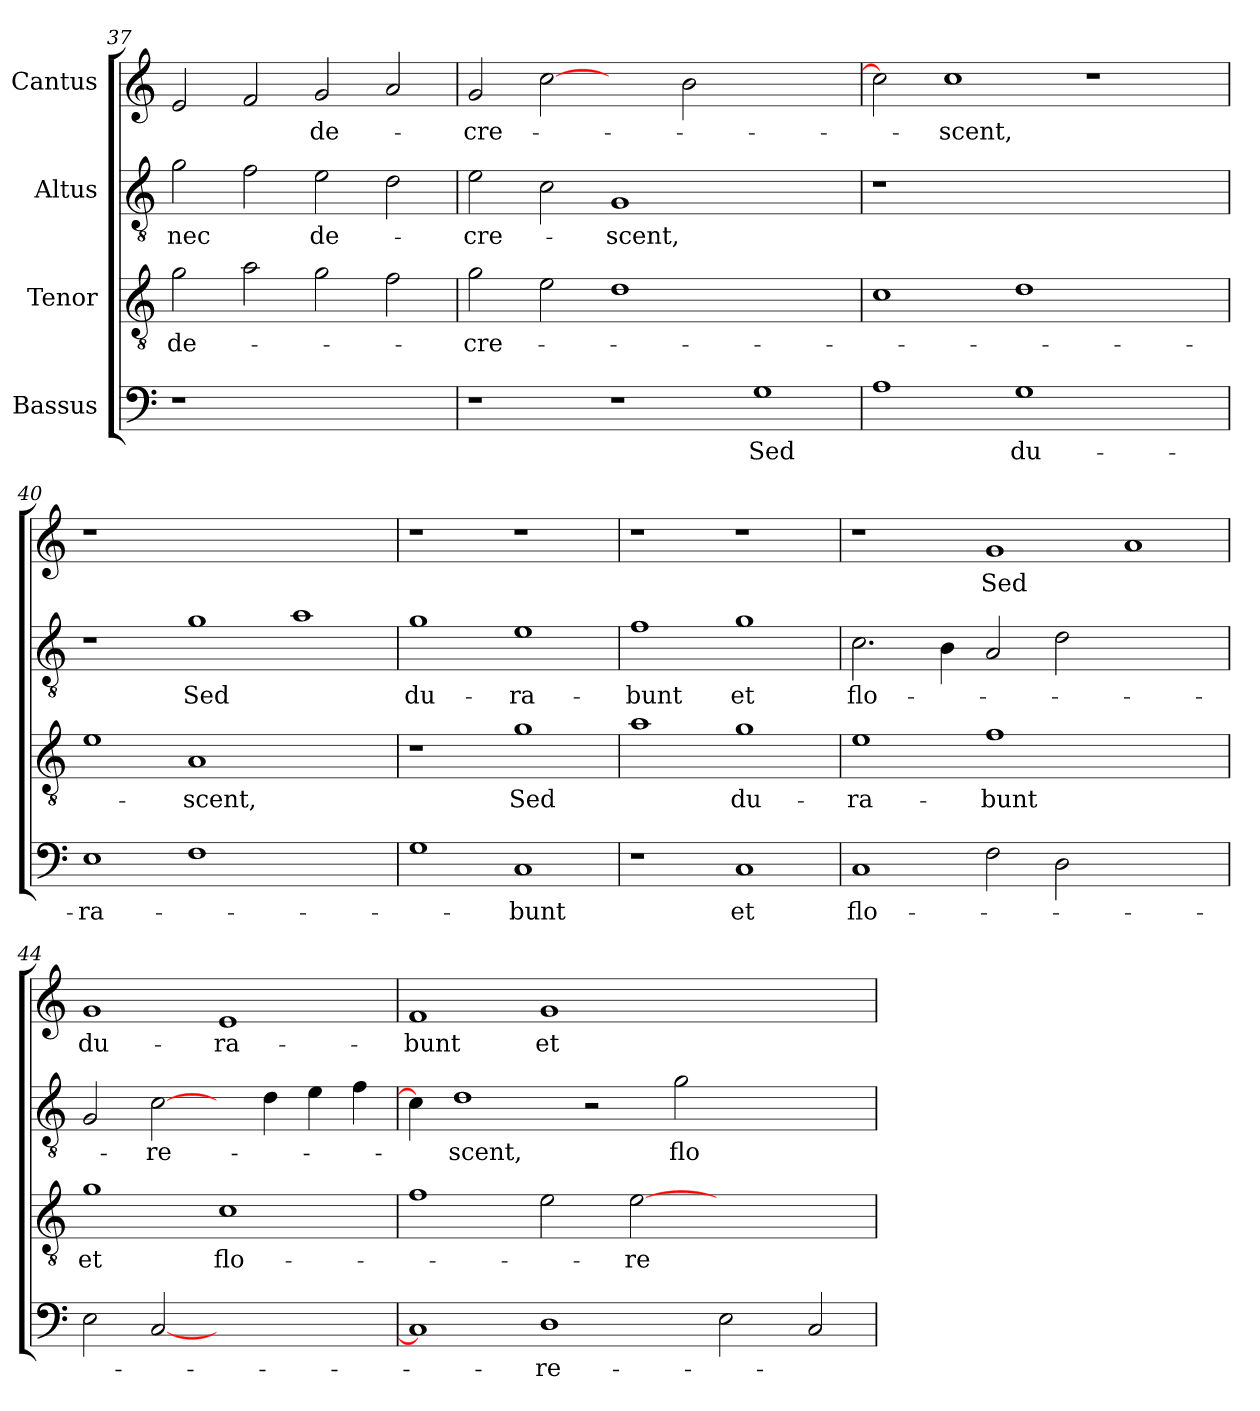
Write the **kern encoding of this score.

**kern	**text	**kern	**text	**kern	**text	**kern	**text
*part4	*part4	*part3	*part3	*part2	*part2	*part1	*part1
*staff4	*staff4	*staff3	*staff3	*staff2	*staff2	*staff1	*staff1
*I"Bassus	*	*I"Tenor	*	*I"Altus	*	*I"Cantus	*
*clefF4	*	*clefGv2	*	*clefGv2	*	*clefG2	*
*k[]	*	*k[]	*	*k[]	*	*k[]	*
*C:	*	*C:	*	*C:	*	*C:	*
=37	=37	=37	=37	=37	=37	=37	=37
!	!	!	!	!	!LO:LY:i	!	!
1r	.	2g\	de-	2g\	nec	2e/	.
.	.	2a\	.	2f\	.	2f/	.
!	!	!	!	!	!LO:LY:i	!	!
1ryy	.	2g\	.	2e\	de-	2g/	de-
.	.	2f\	.	2d\	.	2a/	.
=38	=38	=38	=38	=38	=38	=38	=38
!	!	!	!	!	!LO:LY:i	!	!
1r	.	2g\	-cre-	2e\	-cre-	2g/	-cre-
.	.	2e\	.	2c\	.	[2cc\	.
!	!	!	!	!	!LO:LY:i	!	!
1r	.	1d\	.	1G/	-scent,	2ryy	.
.	.	.	.	.	.	2b\	.
!	!LO:LY:i	!	!	!	!	!	!
1G\	Sed	1ryy	.	1ryy	.	1ryy	.
=39	=39	=39	=39	=39	=39	=39	=39
1A\	.	1c\	.	1r	.	2cc\]	.
.	.	.	.	.	.	1cc\	-scent,
!	!LO:LY:i	!	!	!	!	!	!
1G\	du-	1d\	.	1.ryy	.	.	.
.	.	.	.	.	.	1r	.
2ryy	.	2ryy	.	.	.	.	.
=40	=40	=40	=40	=40	=40	=40	=40
!	!LO:LY:i	!	!	!	!	!	!
1E\	-ra-	1e\	.	1r	.	1r	.
!	!	!	!	!	!LO:LY:i	!	!
1F\	.	1A/	-scent,	1g\	Sed	0ryy	.
1ryy	.	1ryy	.	1a\	.	.	.
=41	=41	=41	=41	=41	=41	=41	=41
!	!	!	!	!	!LO:LY:i	!	!
1G\	.	1r	.	1g\	du-	1r	.
!	!LO:LY:i	!	!	!	!LO:LY:i	!	!
1C/	-bunt	1g\	Sed	1e\	-ra-	1r	.
!!LO:PB:g=z
=42	=42	=42	=42	=42	=42	=42	=42
!	!	!	!	!	!LO:LY:i	!	!
1r	.	1a\	.	1f\	-bunt	1r	.
!	!LO:LY:i	!	!	!	!LO:LY:i	!	!
1C/	et	1g\	du-	1g\	et	1r	.
=43	=43	=43	=43	=43	=43	=43	=43
!	!LO:LY:i	!	!	!	!LO:LY:i	!	!
1C/	flo-	1e\	-ra-	2.c\	flo-	1r	.
.	.	.	.	4B\	.	.	.
2F\	.	1f\	-bunt	2A/	.	1g/	Sed
2D\	.	.	.	2d\	.	.	.
1ryy	.	1ryy	.	1ryy	.	1a/	.
=44	=44	=44	=44	=44	=44	=44	=44
2E\	.	1g\	et	2G/	.	1g/	du-
!	!	!	!	!	!LO:LY:i	!	!
[2C/	.	.	.	[2c\	-re-	.	.
1ryy	.	1c\	flo-	4ryy	.	1e/	-ra-
.	.	.	.	4d\	.	.	.
.	.	.	.	4e\	.	.	.
.	.	.	.	4f\	.	.	.
=45	=45	=45	=45	=45	=45	=45	=45
1C/]	.	1f\	.	4c\]	.	1f/	-bunt
!	!	!	!	!	!LO:LY:i	!	!
.	.	.	.	1d\	-scent,	.	.
!	!LO:LY:i	!	!	!	!	!	!
1D\	-re-	2e\	.	.	.	1g/	et
.	.	.	.	2r	.	.	.
.	.	[2e\	-re-	.	.	.	.
!	!	!	!	!	!LO:LY:i	!	!
.	.	.	.	2g\	flo-	.	.
2E\	.	1ryy	.	.	.	1ryy	.
.	.	.	.	2.ryy	.	.	.
2C/	.	.	.	.	.	.	.
=	=	=	=	=	=	=	=
*-	*-	*-	*-	*-	*-	*-	*-
